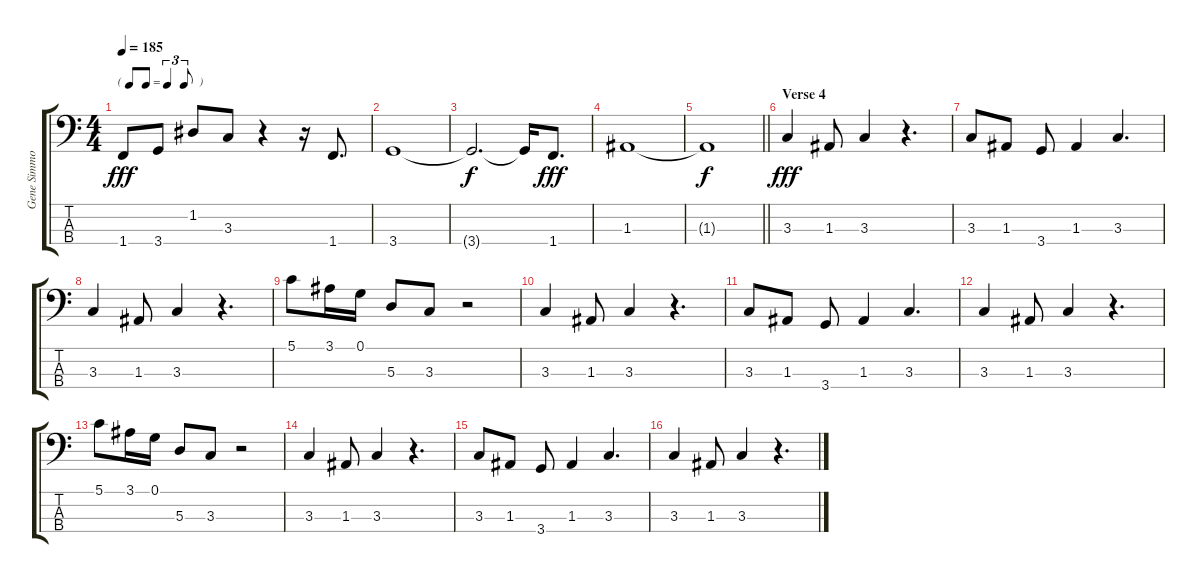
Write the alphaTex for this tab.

\track ("Gene Simmons" "Gene Simmo") {instrument electricbasspick}
\staff {score tabs}
\tuning (G2 D2 A1 E1) {hide}
\ts (4 4)
\tf triplet8th
\tempo 185
\clef f4
\ks c
1.4.8{dy fff} 3.4.8 1.2.8 3.3.8 r.4 r.16 1.4.8{d} |
3.4.1 |
3.4{t}.2{d dy f} 3.4{t}.16 1.4.8{d dy fff} |
1.3.1 |
\barLineRight lightlight
1.3{t}.1{dy f} |
\section ("" "Verse 4")
3.3.4{dy fff} 1.3.8 3.3.4 r.4{d} |
3.3.8 1.3.8 3.4.8 1.3.4 3.3.4{d} |
3.3.4 1.3.8 3.3.4 r.4{d} |
5.1.8 3.1.16 0.1.16 5.3.8 3.3.8 r.2 |
3.3.4 1.3.8 3.3.4 r.4{d} |
3.3.8 1.3.8 3.4.8 1.3.4 3.3.4{d} |
3.3.4 1.3.8 3.3.4 r.4{d} |
5.1.8 3.1.16 0.1.16 5.3.8 3.3.8 r.2 |
3.3.4 1.3.8 3.3.4 r.4{d} |
3.3.8 1.3.8 3.4.8 1.3.4 3.3.4{d} |
3.3.4 1.3.8 3.3.4 r.4{d}
